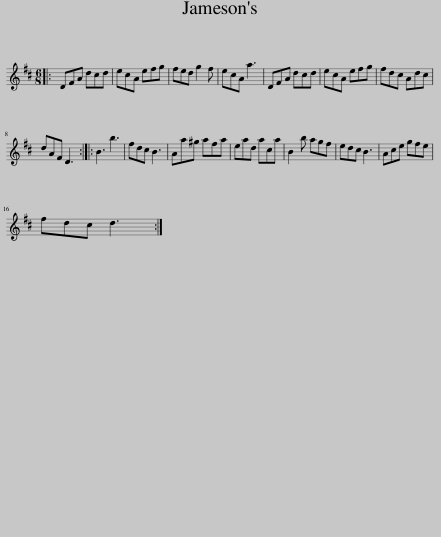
X:1
L:1/8
M:6/8
I:linebreak $
K:D
V:1 treble
V:1
|: DFA dcd | ecA efg | fed g2 f | ecA a3 | DFA dcd | %5
 ecA efg | fdc Adc |$ dAF D3 :: B3 b3 | fdc B3 | %10
 Aa^g afa | ead aca | B2 b agf | edc B3 | Ace gfe |$ %15
 fdc d3 :| %16
